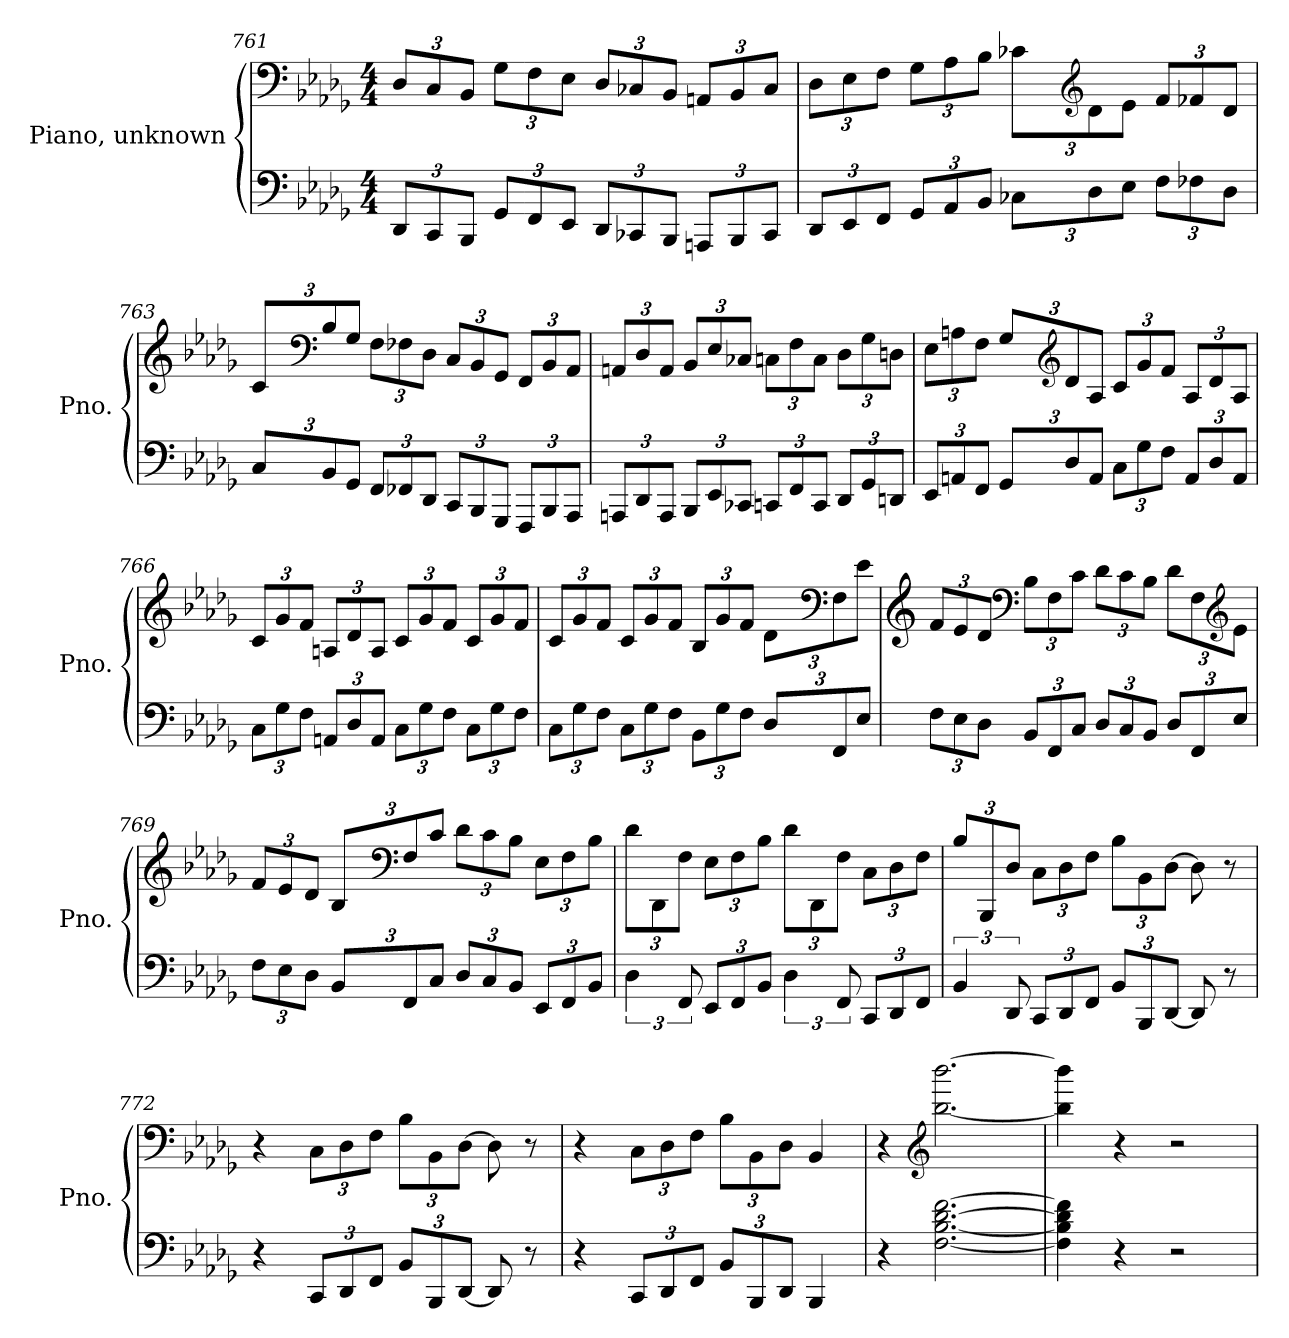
**kern	**kern
*part1	*part1
*staff2	*staff1
*I"Piano, unknown	*
*I'Pno.	*
!!LO:LB:g=z
*clefF4	*clefF4
*k[b-e-a-d-g-]	*k[b-e-a-d-g-]
*M4/4	*M4/4
*Xbrackettup	*Xbrackettup
=761	=761
12DD-/L	12D-/L
12CC/	12C/
12BBB-/J	12BB-/J
12GG-/L	12G-\L
12FF/	12F\
12EE-/J	12E-\J
12DD-/L	12D-/L
12CC-X/	12C-X/
12BBB-/J	12BB-/J
12AAAn/L	12AAn/L
12BBB-/	12BB-/
12CC-/J	12C-/J
=762	=762
12DD-/L	12D-\L
12EE-/	12E-\
12FF/J	12F\J
12GG-/L	12G-\L
12AA-/	12A-\
12BB-/J	12B-\J
12C-X\L	12c-X\L
*	*clefG2
12D-\	12d-\
12E-\J	12e-\J
12F\L	12f/L
12F-X\	12f-X/
12D-\J	12d-/J
!!LO:LB:g=z
=763	=763
12C/L	12c/L
*	*clefF4
12BB-/	12B-/
12GG-/J	12G-/J
12FF/L	12F\L
12FF-X/	12F-X\
12DD-/J	12D-\J
12CC/L	12C/L
12BBB-/	12BB-/
12GGG-/J	12GG-/J
12FFF/L	12FF/L
12BBB-/	12BB-/
12AAA-/J	12AA-/J
=764	=764
12AAAn/L	12AAn/L
12DD-/	12D-/
12AAA/J	12AA/J
12BBB-/L	12BB-/L
12EE-/	12E-/
12CC-X/J	12C-X/J
12CCn/L	12Cn\L
12FF/	12F\
12CC/J	12C\J
12DD-/L	12D-\L
12GG-/	12G-\
12DDn/J	12Dn\J
!!LO:PB:g=z
=765	=765
12EE-/L	12E-\L
12AAn/	12An\
12FF/J	12F\J
12GG-/L	12G-/L
*	*clefG2
12D-/	12d-/
12AA/J	12A/J
12C\L	12c/L
12G-\	12g-/
12F\J	12f/J
12AA/L	12A/L
12D-/	12d-/
12AA/J	12A/J
=766	=766
12C\L	12c/L
12G-\	12g-/
12F\J	12f/J
12AAn/L	12An/L
12D-/	12d-/
12AA/J	12A/J
12C\L	12c/L
12G-\	12g-/
12F\J	12f/J
12C\L	12c/L
12G-\	12g-/
12F\J	12f/J
=767	=767
12C\L	12c/L
12G-\	12g-/
12F\J	12f/J
12C\L	12c/L
12G-\	12g-/
12F\J	12f/J
12BB-\L	12B-/L
12G-\	12g-/
12F\J	12f/J
12D-/L	12d-\L
*	*clefF4
12FF/	12F\
12E-/J	12e-\J
!!LO:LB:g=z
=768	=768
*	*clefG2
12F\L	12f/L
12E-\	12e-/
12D-\J	12d-/J
*	*clefF4
12BB-/L	12B-\L
12FF/	12F\
12C/J	12c\J
12D-/L	12d-\L
12C/	12c\
12BB-/J	12B-\J
12D-/L	12d-\L
12FF/	12F\
*	*clefG2
12E-/J	12e-\J
=769	=769
12F\L	12f/L
12E-\	12e-/
12D-\J	12d-/J
12BB-/L	12B-/L
*	*clefF4
12FF/	12F/
12C/J	12c/J
12D-/L	12d-\L
12C/	12c\
12BB-/J	12B-\J
12EE-/L	12E-\L
12FF/	12F\
12BB-/J	12B-\J
!!LO:LB:g=z
=770	=770
*brackettup	*
6D-\	12d-\L
.	12DD-\
12FF/	12F\J
*Xbrackettup	*
12EE-/L	12E-\L
12FF/	12F\
12BB-/J	12B-\J
*brackettup	*
6D-\	12d-\L
.	12DD-\
12FF/	12F\J
*Xbrackettup	*
12CC/L	12C\L
12DD-/	12D-\
12FF/J	12F\J
=771	=771
*brackettup	*
6BB-/	12B-/L
.	12BBB-/
12DD-/	12D-/J
*Xbrackettup	*
12CC/L	12C\L
12DD-/	12D-\
12FF/J	12F\J
12BB-/L	12B-\L
12BBB-/	12BB-\
[12DD-/J	[12D-\J
8DD-/]	8D-\]
8r	8r
=772	=772
4r	4r
12CC/L	12C\L
12DD-/	12D-\
12FF/J	12F\J
12BB-/L	12B-\L
12BBB-/	12BB-\
[12DD-/J	[12D-\J
8DD-/]	8D-\]
8r	8r
!!LO:LB:g=z
=773	=773
4r	4r
12CC/L	12C\L
12DD-/	12D-\
12FF/J	12F\J
12BB-/L	12B-\L
12BBB-/	12BB-\
12DD-/J	12D-\J
4BBB-/	4BB-/
=774	=774
4r	4r
*	*clefG2
[2.F\ [2.B-\ [2.d-\ [2.f\	[2.bb-\ [2.bbb-\
=775	=775
4F\] 4B-\] 4d-\] 4f\]	4bb-\] 4bbb-\]
4r	4r
2r	2r
=	=
*-	*-
